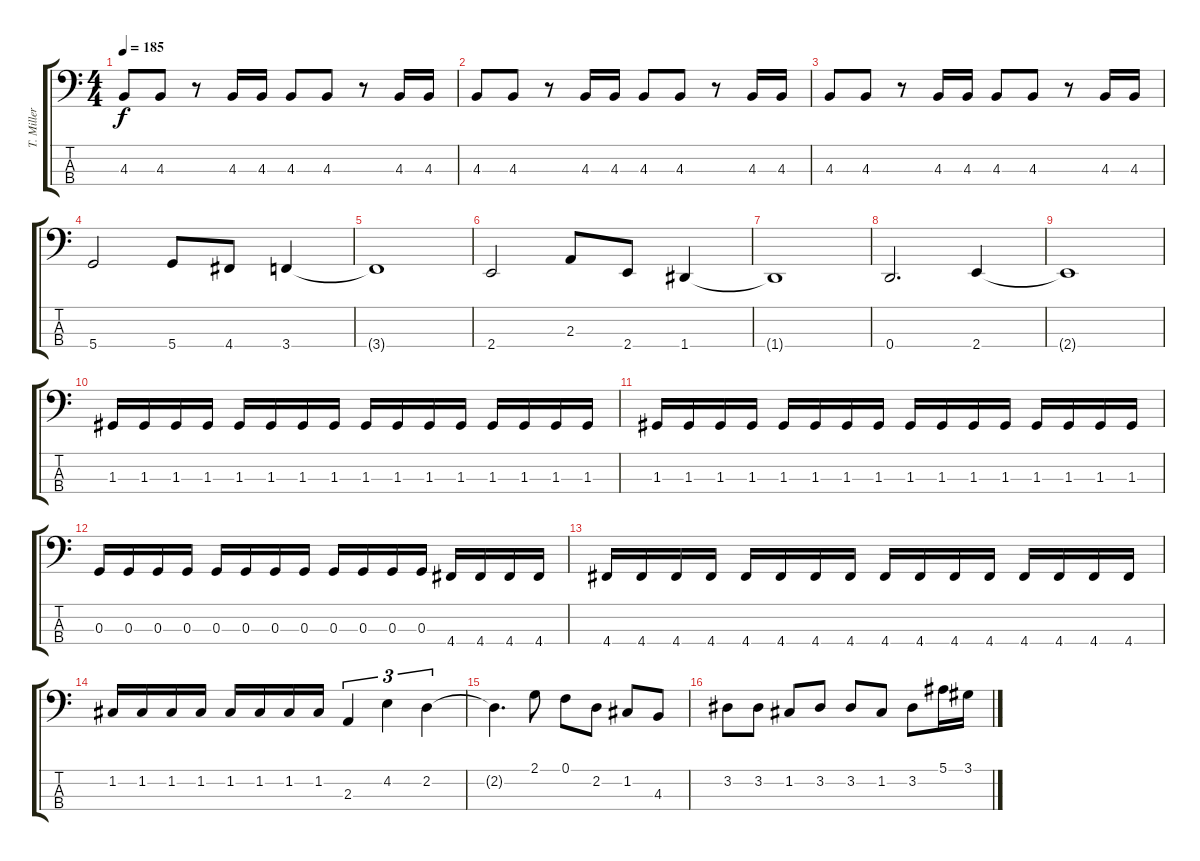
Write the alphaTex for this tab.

\track ("T. Miller " "T. Miller ") {instrument electricbassfinger}
\staff {score tabs}
\tuning (F2 C2 G1 D1) {hide}
\ts (4 4)
\tempo 185
\clef f4
\ks c
4.3.8{dy f} 4.3.8 r.8 4.3.16 4.3.16 4.3.8 4.3.8 r.8 4.3.16 4.3.16 |
4.3.8 4.3.8 r.8 4.3.16 4.3.16 4.3.8 4.3.8 r.8 4.3.16 4.3.16 |
4.3.8 4.3.8 r.8 4.3.16 4.3.16 4.3.8 4.3.8 r.8 4.3.16 4.3.16 |
5.4.2 5.4.8 4.4.8 3.4.4 |
3.4{t}.1 |
2.4.2 2.3.8 2.4.8 1.4.4 |
1.4{t}.1 |
0.4.2{d} 2.4.4 |
2.4{t}.1 |
1.3.16 1.3.16 1.3.16 1.3.16 1.3.16 1.3.16 1.3.16 1.3.16 1.3.16 1.3.16 1.3.16 1.3.16 1.3.16 1.3.16 1.3.16 1.3.16 |
1.3.16 1.3.16 1.3.16 1.3.16 1.3.16 1.3.16 1.3.16 1.3.16 1.3.16 1.3.16 1.3.16 1.3.16 1.3.16 1.3.16 1.3.16 1.3.16 |
0.3.16 0.3.16 0.3.16 0.3.16 0.3.16 0.3.16 0.3.16 0.3.16 0.3.16 0.3.16 0.3.16 0.3.16 4.4.16 4.4.16 4.4.16 4.4.16 |
4.4.16 4.4.16 4.4.16 4.4.16 4.4.16 4.4.16 4.4.16 4.4.16 4.4.16 4.4.16 4.4.16 4.4.16 4.4.16 4.4.16 4.4.16 4.4.16 |
1.2.16 1.2.16 1.2.16 1.2.16 1.2.16 1.2.16 1.2.16 1.2.16 2.3.4{tu (3 2)} 4.2.4{tu (3 2)} 2.2.4{tu (3 2)} |
2.2{t}.4{d} 2.1.8 0.1.8 2.2.8 1.2.8 4.3.8 |
3.2.8 3.2.8 1.2.8 3.2.8 3.2.8 1.2.8 3.2.8 5.1.16 3.1.16
